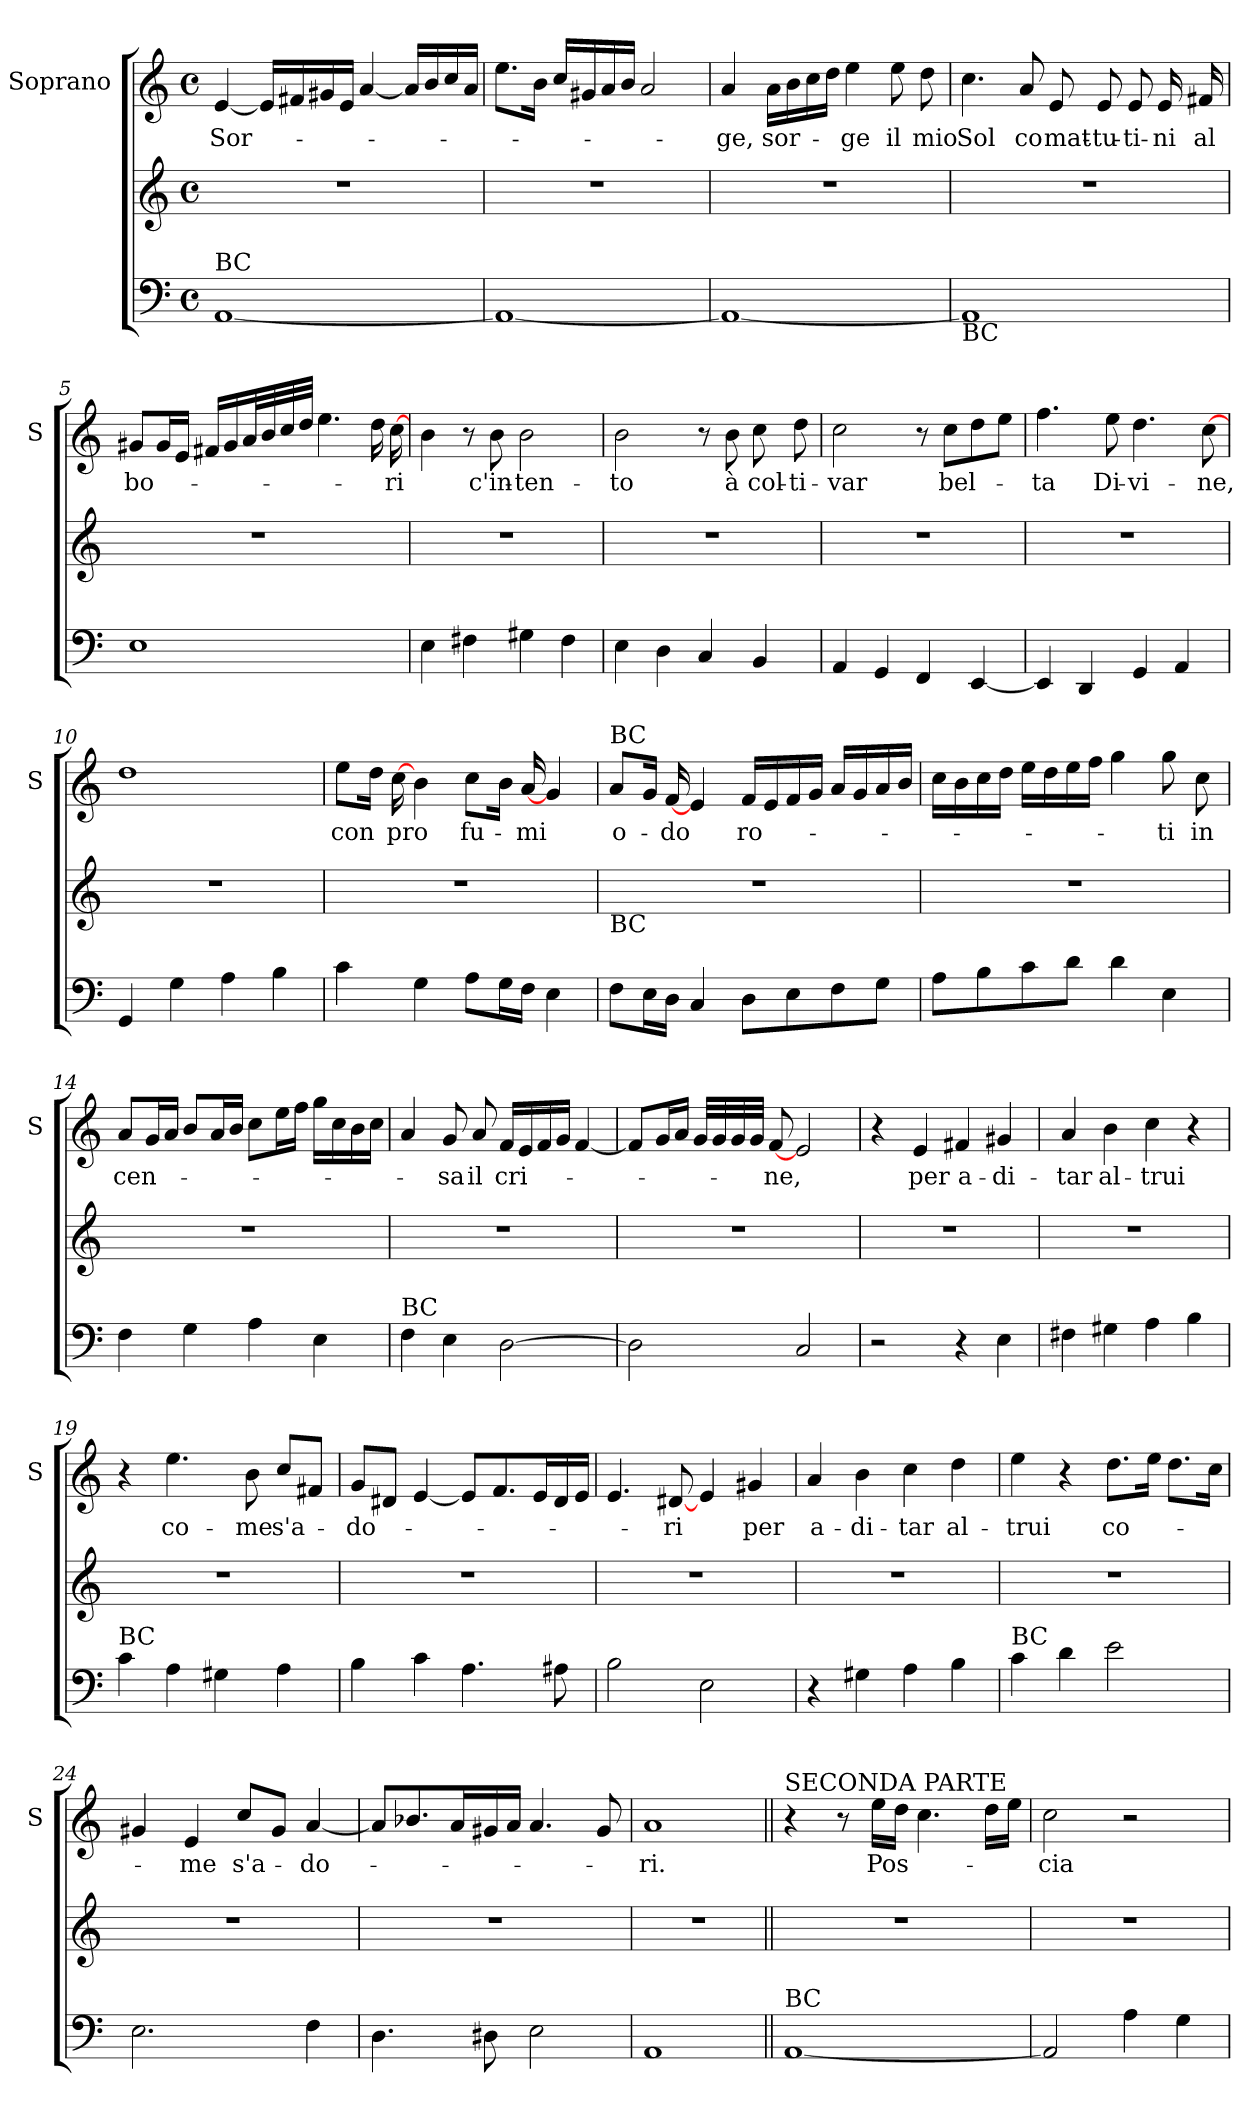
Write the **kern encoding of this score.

**kern	**kern	**kern	**text
*part2	*part2	*part1	*part1
*staff3	*staff2	*staff1	*staff1
*	*	*I"Soprano	*
*	*	*I'S	*
*clefF4	*clefG2	*clefG2	*
*k[]	*k[]	*k[]	*
*C:	*C:	*C:	*
*M4/4	*M4/4	*M4/4	*
*met(c)	*met(c)	*met(c)	*
=1	=1	=1	=1
!LO:TX:a:t=BC	!	!	!
!	!	!	!LO:LY:b
[1AA	1r	[4e/	Sor-
.	.	16e/LL]	.
.	.	16f#X/	.
.	.	16g#X/	.
.	.	16e/JJ	.
.	.	[4a/	.
.	.	16a/LL]	.
.	.	16b/	.
.	.	16cc/	.
.	.	16a/JJ	.
=2	=2	=2	=2
1AA_	1r	8.ee\L	.
.	.	16b\Jk	.
.	.	16cc/LL	.
.	.	16g#X/	.
.	.	16a/	.
.	.	16b/JJ	.
.	.	2a/	.
=3	=3	=3	=3
!	!	!	!LO:LY:b
1AA_	1r	4a/	-ge,
!	!	!	!LO:LY:b
.	.	16a\LL	sor-
.	.	16b\	.
.	.	16cc\	.
.	.	16dd\JJ	.
!	!	!	!LO:LY:b
.	.	4ee\	-ge
!	!	!	!LO:LY:b
.	.	8ee\	il
!	!	!	!LO:LY:b
.	.	8dd\	mio
!!LO:LB:g=z
=4	=4	=4	=4
!LO:TX:b:t=BC	!	!	!
!	!	!	!LO:LY:b
1AA]	1r	4.cc\	Sol
!	!	!	!LO:LY:b
.	.	8a/	co
!	!	!	!LO:LY:b
.	.	8e/	mat-
!	!	!	!LO:LY:b
.	.	8e/	-tu-
!	!	!	!LO:LY:b
.	.	8e/	-ti-
!	!	!	!LO:LY:b
.	.	16e/	-ni
!	!	!	!LO:LY:b
.	.	16f#X/	al
=5	=5	=5	=5
!	!	!	!LO:LY:b
1E	1r	8g#X/L	bo-
.	.	16g#/L	.
.	.	16e/JJ	.
.	.	16f#X/LL	.
.	.	16g#/	.
.	.	32a/L	.
.	.	32b/	.
.	.	32cc/	.
.	.	32dd/JJJ	.
.	.	4.ee\	.
.	.	16dd\	.
!	!	!	!LO:LY:b
.	.	[16cc\	-ri
=6	=6	=6	=6
4E\	1r	4b\	.
4F#X\	.	8r	.
!	!	!	!LO:LY:b
.	.	8b\	c'in-
!	!	!	!LO:LY:b
4G#X\	.	2b\	-ten-
4F#\	.	.	.
!!LO:LB:g=z
=7	=7	=7	=7
!	!	!	!LO:LY:b
4E\	1r	2b\	-to
4D\	.	.	.
4C/	.	8r	.
!	!	!	!LO:LY:b
.	.	8b\	à
!	!	!	!LO:LY:b
4BB/	.	8cc\	col-
!	!	!	!LO:LY:b
.	.	8dd\	-ti-
=8	=8	=8	=8
!	!	!	!LO:LY:b
4AA/	1r	2cc\	-var
4GG/	.	.	.
4FF/	.	8r	.
!	!	!	!LO:LY:b
.	.	8cc\L	bel-
[4EE/	.	8dd\	.
.	.	8ee\J	.
=9	=9	=9	=9
!	!	!	!LO:LY:b
4EE/]	1r	4.ff\	-ta
4DD/	.	.	.
!	!	!	!LO:LY:b
.	.	8ee\	Di-
!	!	!	!LO:LY:b
4GG/	.	4.dd\	-vi-
4AA/	.	.	.
!	!	!	!LO:LY:b
.	.	[8cc\	-ne,
=10	=10	=10	=10
4GG/	1r	1dd	.
4G\	.	.	.
4A\	.	.	.
4B\	.	.	.
=11	=11	=11	=11
!	!	!	!LO:LY:b
4c\	1r	8ee\L	con
.	.	16dd\Jk	.
!	!	!	!LO:LY:b
.	.	[16cc\	pro
4G\	.	4b\	.
!	!	!	!LO:LY:b
8A\L	.	8cc\L	fu-
16G\L	.	16b\Jk	.
!	!	!	!LO:LY:b
16F\JJ	.	[16a/	-mi
4E\	.	4g/	.
!!LO:LB:g=z
=12	=12	=12	=12
!	!	!LO:TX:a:t=BC	!
!	!LO:TX:b:t=BC	!	!
!	!	!	!LO:LY:b
8F\L	1r	8a/L	o-
16E\L	.	16g/Jk	.
!	!	!	!LO:LY:b
16D\JJ	.	[16f/	-do
4C/	.	4e/	.
!	!	!	!LO:LY:b
8D\L	.	16f/LL	ro-
.	.	16e/	.
8E\	.	16f/	.
.	.	16g/JJ	.
8F\	.	16a/LL	.
.	.	16g/	.
8G\J	.	16a/	.
.	.	16b/JJ	.
=13	=13	=13	=13
8A\L	1r	16cc\LL	.
.	.	16b\	.
8B\	.	16cc\	.
.	.	16dd\JJ	.
8c\	.	16ee\LL	.
.	.	16dd\	.
8d\J	.	16ee\	.
.	.	16ff\JJ	.
4d\	.	4gg\	.
!	!	!	!LO:LY:b
4E\	.	8gg\	-ti
!	!	!	!LO:LY:b
.	.	8cc\	in
=14	=14	=14	=14
!	!	!	!LO:LY:b
4F\	1r	8a/L	cen-
.	.	16g/L	.
.	.	16a/JJ	.
4G\	.	8b/L	.
.	.	16a/L	.
.	.	16b/JJ	.
4A\	.	8cc\L	.
.	.	16ee\L	.
.	.	16ff\JJ	.
4E\	.	16gg\LL	.
.	.	16cc\	.
.	.	16b\	.
.	.	16cc\JJ	.
!!LO:PB:g=z
=15	=15	=15	=15
!LO:TX:a:t=BC	!	!	!
4F\	1r	4a/	.
!	!	!	!LO:LY:b
4E\	.	8g/	-sa
!	!	!	!LO:LY:b
.	.	8a/	il
!	!	!	!LO:LY:b
[2D\	.	16f/LL	cri-
.	.	16e/	.
.	.	16f/	.
.	.	16g/JJ	.
.	.	[4f/	.
=16	=16	=16	=16
2D\]	1r	8f/L]	.
.	.	16g/L	.
.	.	16a/JJ	.
.	.	32g/LLL	.
.	.	32g/	.
.	.	32g/	.
.	.	32g/JJJ	.
!	!	!	!LO:LY:b
.	.	[8f/	-ne,
2C/	.	2e/	.
=17	=17	=17	=17
2r	1r	4r	.
!	!	!	!LO:LY:b
.	.	4e/	per
!	!	!	!LO:LY:b
4r	.	4f#X/	a-
!	!	!	!LO:LY:b
4E\	.	4g#X/	-di-
=18	=18	=18	=18
!	!	!	!LO:LY:b
4F#X\	1r	4a/	-tar
!	!	!	!LO:LY:b
4G#X\	.	4b\	al-
!	!	!	!LO:LY:b
4A\	.	4cc\	-trui
4B\	.	4r	.
!!LO:LB:g=z
=19	=19	=19	=19
!LO:TX:a:t=BC	!	!	!
4c\	1r	4r	.
!	!	!	!LO:LY:b
4A\	.	4.ee\	co-
4G#X\	.	.	.
!	!	!	!LO:LY:b
.	.	8b\	-me
!	!	!	!LO:LY:b
4A\	.	8cc/L	s'a-
.	.	8f#X/J	.
=20	=20	=20	=20
!	!	!	!LO:LY:b
4B\	1r	8g/L	-do-
.	.	8d#X/J	.
4c\	.	[4e/	.
4.A\	.	8e/L]	.
.	.	8.f/	.
.	.	16e/L	.
8A#X\	.	16d#/	.
.	.	16e/JJ	.
=21	=21	=21	=21
2B\	1r	4.e/	.
!	!	!	!LO:LY:b
.	.	[8d#X/	-ri
2E\	.	4e/	.
!	!	!	!LO:LY:b
.	.	4g#X/	per
=22	=22	=22	=22
!	!	!	!LO:LY:b
4r	1r	4a/	a-
!	!	!	!LO:LY:b
4G#X\	.	4b\	-di-
!	!	!	!LO:LY:b
4A\	.	4cc\	-tar
!	!	!	!LO:LY:b
4B\	.	4dd\	al-
!!LO:LB:g=z
=23	=23	=23	=23
!LO:TX:a:t=BC	!	!	!
!	!	!	!LO:LY:b
4c\	1r	4ee\	-trui
4d\	.	4r	.
!	!	!	!LO:LY:b
2e\	.	8.dd\L	co-
.	.	16ee\Jk	.
.	.	8.dd\L	.
.	.	16cc\Jk	.
=24	=24	=24	=24
2.E\	1r	4g#X/	.
!	!	!	!LO:LY:b
.	.	4e/	-me
!	!	!	!LO:LY:b
.	.	8cc/L	s'a-
.	.	8g#/J	.
!	!	!	!LO:LY:b
4F\	.	[4a/	-do-
=25	=25	=25	=25
4.D\	1r	8a/L]	.
.	.	8.b-X/	.
.	.	16a/L	.
8D#X\	.	16g#X/	.
.	.	16a/JJ	.
2E\	.	4.a/	.
.	.	8g#/	.
=26	=26	=26	=26
!	!	!	!LO:LY:b
1AA	1r	1a	-ri.
!!LO:LB:g=z
=27||	=27||	=27||	=27||
!	!	!LO:TX:a:t=SECONDA PARTE	!
!LO:TX:a:t=BC	!	!	!
[1AA	1r	4r	.
.	.	8r	.
!	!	!	!LO:LY:b
.	.	16ee\LL	Pos-
.	.	16dd\JJ	.
.	.	4.cc\	.
.	.	16dd\LL	.
.	.	16ee\JJ	.
=28	=28	=28	=28
!	!	!	!LO:LY:b
2AA/]	1r	2cc\	-cia
4A\	.	2r	.
4G\	.	.	.
=	=	=	=
*-	*-	*-	*-
